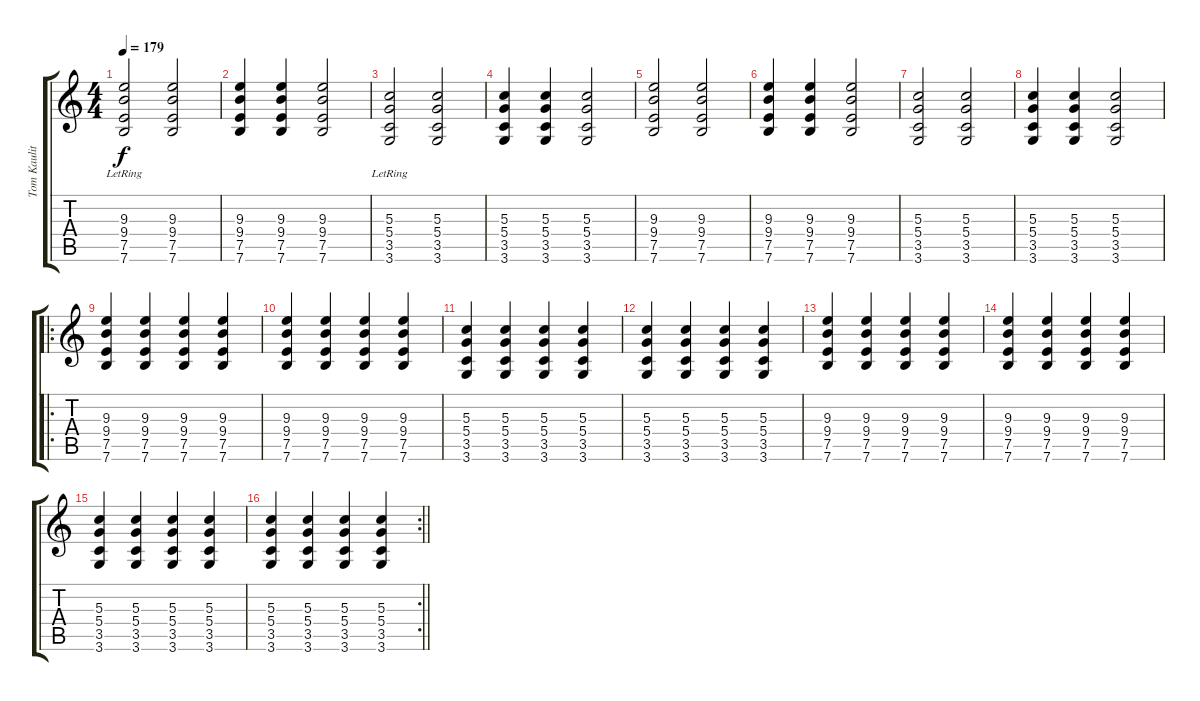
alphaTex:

\track ("Tom Kaulitz (1st)" "Tom Kaulit") {instrument overdrivenguitar}
\staff {score tabs}
\tuning (E4 B3 G3 D3 A2 E2) {hide}
\ts (4 4)
\tempo 179
\clef g2
\ks c
(9.3 9.4{lr} 7.5{lr} 7.6).2{dy f} (9.3 9.4 7.5 7.6).2 |
(9.3 9.4 7.5 7.6).4 (9.3 9.4 7.5 7.6).4 (9.3 9.4 7.5 7.6).2 |
(5.3{lr} 5.4 3.5 3.6).2 (5.3 5.4 3.5 3.6).2 |
(5.3 5.4 3.5 3.6).4 (5.3 5.4 3.5 3.6).4 (5.3 5.4 3.5 3.6).2 |
(9.3 9.4 7.5 7.6).2 (9.3 9.4 7.5 7.6).2 |
(9.3 9.4 7.5 7.6).4 (9.3 9.4 7.5 7.6).4 (9.3 9.4 7.5 7.6).2 |
(5.3 5.4 3.5 3.6).2 (5.3 5.4 3.5 3.6).2 |
(5.3 5.4 3.5 3.6).4 (5.3 5.4 3.5 3.6).4 (5.3 5.4 3.5 3.6).2 |
\ro
(9.3 9.4 7.5 7.6).4 (9.3 9.4 7.5 7.6).4 (9.3 9.4 7.5 7.6).4 (9.3 9.4 7.5 7.6).4 |
(9.3 9.4 7.5 7.6).4 (9.3 9.4 7.5 7.6).4 (9.3 9.4 7.5 7.6).4 (9.3 9.4 7.5 7.6).4 |
(5.3 5.4 3.5 3.6).4 (5.3 5.4 3.5 3.6).4 (5.3 5.4 3.5 3.6).4 (5.3 5.4 3.5 3.6).4 |
(5.3 5.4 3.5 3.6).4 (5.3 5.4 3.5 3.6).4 (5.3 5.4 3.5 3.6).4 (5.3 5.4 3.5 3.6).4 |
(9.3 9.4 7.5 7.6).4 (9.3 9.4 7.5 7.6).4 (9.3 9.4 7.5 7.6).4 (9.3 9.4 7.5 7.6).4 |
(9.3 9.4 7.5 7.6).4 (9.3 9.4 7.5 7.6).4 (9.3 9.4 7.5 7.6).4 (9.3 9.4 7.5 7.6).4 |
(5.3 5.4 3.5 3.6).4 (5.3 5.4 3.5 3.6).4 (5.3 5.4 3.5 3.6).4 (5.3 5.4 3.5 3.6).4 |
\rc 2
\barLineRight lightlight
(5.3 5.4 3.5 3.6).4 (5.3 5.4 3.5 3.6).4 (5.3 5.4 3.5 3.6).4 (5.3 5.4 3.5 3.6).4
